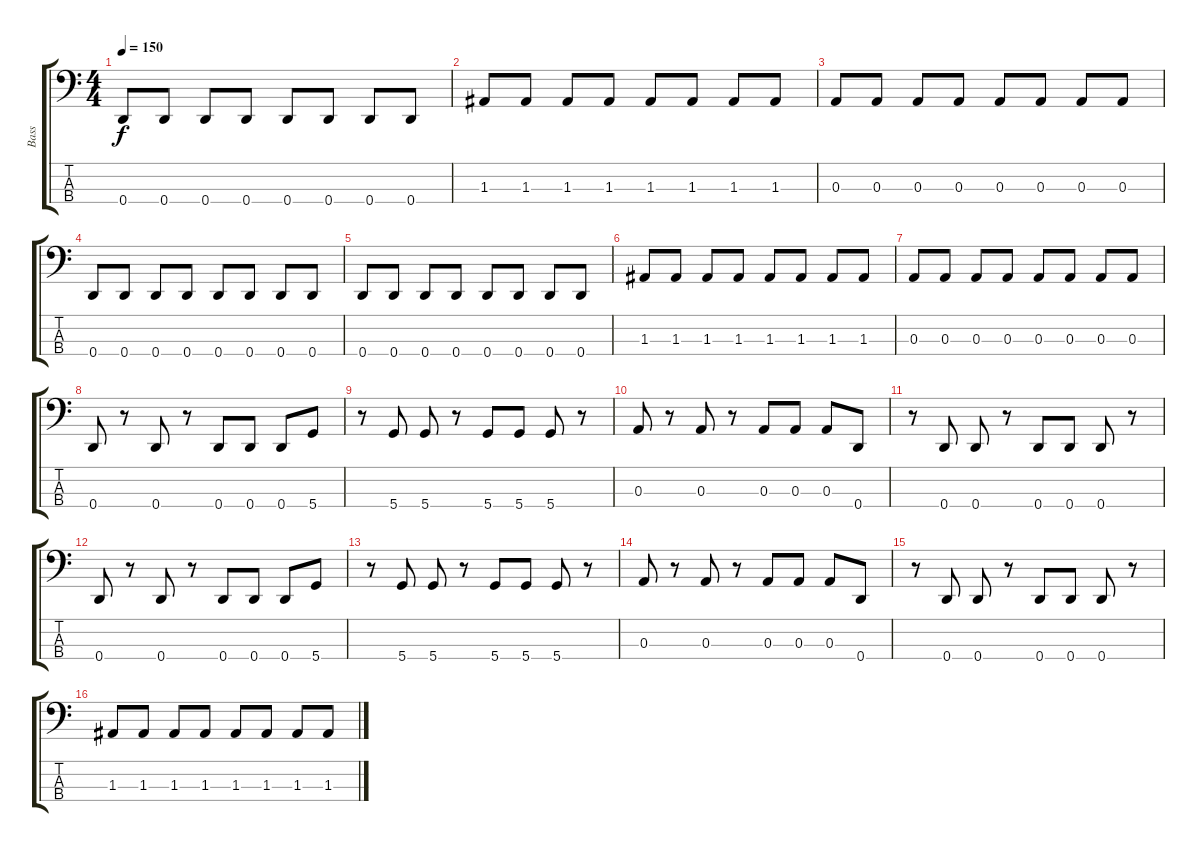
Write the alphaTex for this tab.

\track ("Bass" "Bass") {instrument electricbassfinger}
\staff {score tabs}
\tuning (G2 D2 A1 D1) {hide}
\ts (4 4)
\tempo 150
\clef f4
\ks c
0.4.8{dy f} 0.4.8 0.4.8 0.4.8 0.4.8 0.4.8 0.4.8 0.4.8 |
1.3.8 1.3.8 1.3.8 1.3.8 1.3.8 1.3.8 1.3.8 1.3.8 |
0.3.8 0.3.8 0.3.8 0.3.8 0.3.8 0.3.8 0.3.8 0.3.8 |
0.4.8 0.4.8 0.4.8 0.4.8 0.4.8 0.4.8 0.4.8 0.4.8 |
0.4.8 0.4.8 0.4.8 0.4.8 0.4.8 0.4.8 0.4.8 0.4.8 |
1.3.8 1.3.8 1.3.8 1.3.8 1.3.8 1.3.8 1.3.8 1.3.8 |
0.3.8 0.3.8 0.3.8 0.3.8 0.3.8 0.3.8 0.3.8 0.3.8 |
0.4.8 r.8 0.4.8 r.8 0.4.8 0.4.8 0.4.8 5.4.8 |
r.8 5.4.8 5.4.8 r.8 5.4.8 5.4.8 5.4.8 r.8 |
0.3.8 r.8 0.3.8 r.8 0.3.8 0.3.8 0.3.8 0.4.8 |
r.8 0.4.8 0.4.8 r.8 0.4.8 0.4.8 0.4.8 r.8 |
0.4.8 r.8 0.4.8 r.8 0.4.8 0.4.8 0.4.8 5.4.8 |
r.8 5.4.8 5.4.8 r.8 5.4.8 5.4.8 5.4.8 r.8 |
0.3.8 r.8 0.3.8 r.8 0.3.8 0.3.8 0.3.8 0.4.8 |
r.8 0.4.8 0.4.8 r.8 0.4.8 0.4.8 0.4.8 r.8 |
1.3.8 1.3.8 1.3.8 1.3.8 1.3.8 1.3.8 1.3.8 1.3.8
